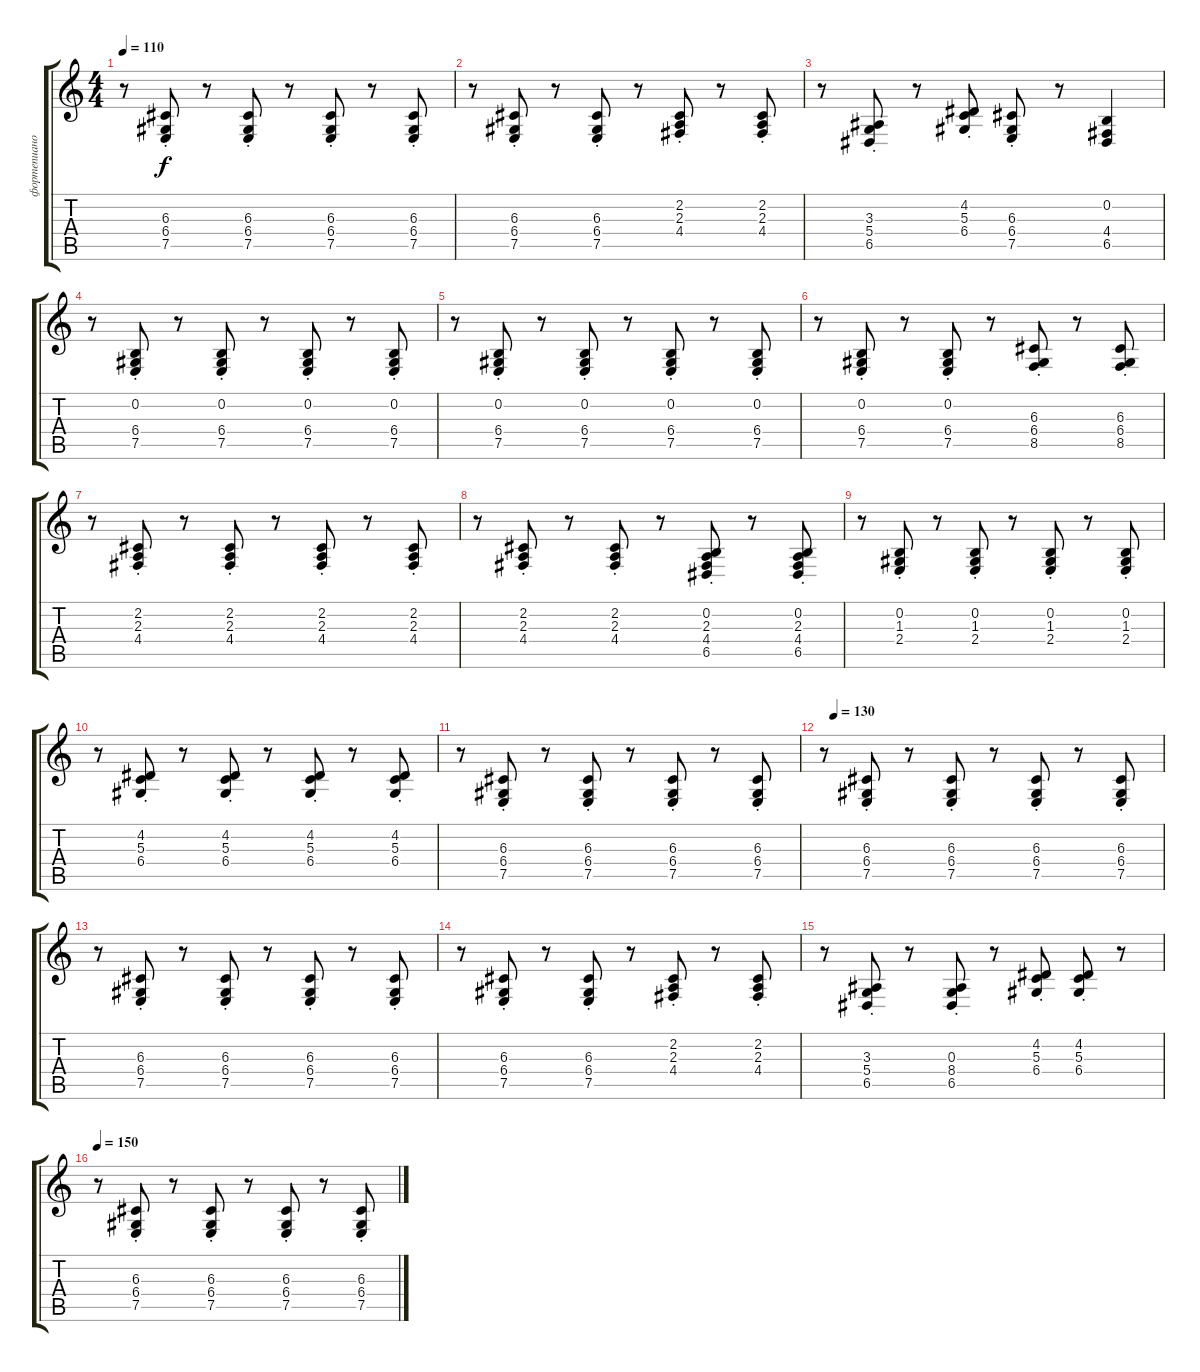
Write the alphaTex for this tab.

\track ("фортепиано (аккорды)" "фортепиано") {instrument acousticgrandpiano}
\staff {score tabs}
\tuning (E4 B3 G3 D3 A2 E2) {hide}
\ts (4 4)
\tempo 110
\clef g2
\ks c
r.8{dy f} (6.3{st} 6.4{st} 7.5{st}).8 r.8 (6.3{st} 6.4{st} 7.5{st}).8 r.8 (6.3{st} 6.4{st} 7.5{st}).8 r.8 (6.3{st} 6.4{st} 7.5{st}).8 |
r.8 (6.3{st} 6.4{st} 7.5{st}).8 r.8 (6.3{st} 6.4{st} 7.5{st}).8 r.8 (2.2{st} 2.3{st} 4.4{st}).8 r.8 (2.2{st} 2.3{st} 4.4{st}).8 |
r.8 (3.3{st} 5.4{st} 6.5{st}).8 r.8 (4.2{st} 5.3{st} 6.4{st}).8 (6.3{st} 6.4{st} 7.5{st}).8 r.8 (0.2 4.4 6.5).4 |
r.8 (0.2{st} 6.4{st} 7.5{st}).8 r.8 (0.2{st} 6.4{st} 7.5{st}).8 r.8 (0.2{st} 6.4{st} 7.5{st}).8 r.8 (0.2{st} 6.4{st} 7.5{st}).8 |
r.8 (0.2{st} 6.4{st} 7.5{st}).8 r.8 (0.2{st} 6.4{st} 7.5{st}).8 r.8 (0.2{st} 6.4{st} 7.5{st}).8 r.8 (0.2{st} 6.4{st} 7.5{st}).8 |
r.8 (0.2{st} 6.4{st} 7.5{st}).8 r.8 (0.2{st} 6.4{st} 7.5{st}).8 r.8 (6.3{st} 6.4{st} 8.5{st}).8 r.8 (6.3{st} 6.4{st} 8.5{st}).8 |
r.8 (2.2{st} 2.3{st} 4.4{st}).8 r.8 (2.2{st} 2.3{st} 4.4{st}).8 r.8 (2.2{st} 2.3{st} 4.4{st}).8 r.8 (2.2{st} 2.3{st} 4.4{st}).8 |
r.8 (2.2{st} 2.3{st} 4.4{st}).8 r.8 (2.2{st} 2.3{st} 4.4{st}).8 r.8 (0.2{st} 2.3{st} 4.4{st} 6.5{st}).8 r.8 (0.2{st} 2.3{st} 4.4{st} 6.5{st}).8 |
r.8 (0.2{st} 1.3{st} 2.4{st}).8 r.8 (0.2{st} 1.3{st} 2.4{st}).8 r.8 (0.2{st} 1.3{st} 2.4{st}).8 r.8 (0.2{st} 1.3{st} 2.4{st}).8 |
r.8 (4.2{st} 5.3{st} 6.4{st}).8 r.8 (4.2{st} 5.3{st} 6.4{st}).8 r.8 (4.2{st} 5.3{st} 6.4{st}).8 r.8 (4.2{st} 5.3{st} 6.4{st}).8 |
r.8 (6.3{st} 6.4{st} 7.5{st}).8 r.8 (6.3{st} 6.4{st} 7.5{st}).8 r.8 (6.3{st} 6.4{st} 7.5{st}).8 r.8 (6.3{st} 6.4{st} 7.5{st}).8 |
\tempo (130 0.03125)
r.8 (6.3{st} 6.4{st} 7.5{st}).8 r.8 (6.3{st} 6.4{st} 7.5{st}).8 r.8 (6.3{st} 6.4{st} 7.5{st}).8 r.8 (6.3{st} 6.4{st} 7.5{st}).8 |
r.8 (6.3{st} 6.4{st} 7.5{st}).8 r.8 (6.3{st} 6.4{st} 7.5{st}).8 r.8 (6.3{st} 6.4{st} 7.5{st}).8 r.8 (6.3{st} 6.4{st} 7.5{st}).8 |
r.8 (6.3{st} 6.4{st} 7.5{st}).8 r.8 (6.3{st} 6.4{st} 7.5{st}).8 r.8 (2.2{st} 2.3{st} 4.4{st}).8 r.8 (2.2{st} 2.3{st} 4.4{st}).8 |
r.8 (3.3{st} 5.4{st} 6.5{st}).8 r.8 (0.3{st} 8.4{st} 6.5{st}).8 r.8 (4.2{st} 5.3{st} 6.4{st}).8 (4.2{st} 5.3{st} 6.4{st}).8 r.8 |
\tempo 150
r.8 (6.3{st} 6.4{st} 7.5{st}).8 r.8 (6.3{st} 6.4{st} 7.5{st}).8 r.8 (6.3{st} 6.4{st} 7.5{st}).8 r.8 (6.3{st} 6.4{st} 7.5{st}).8
